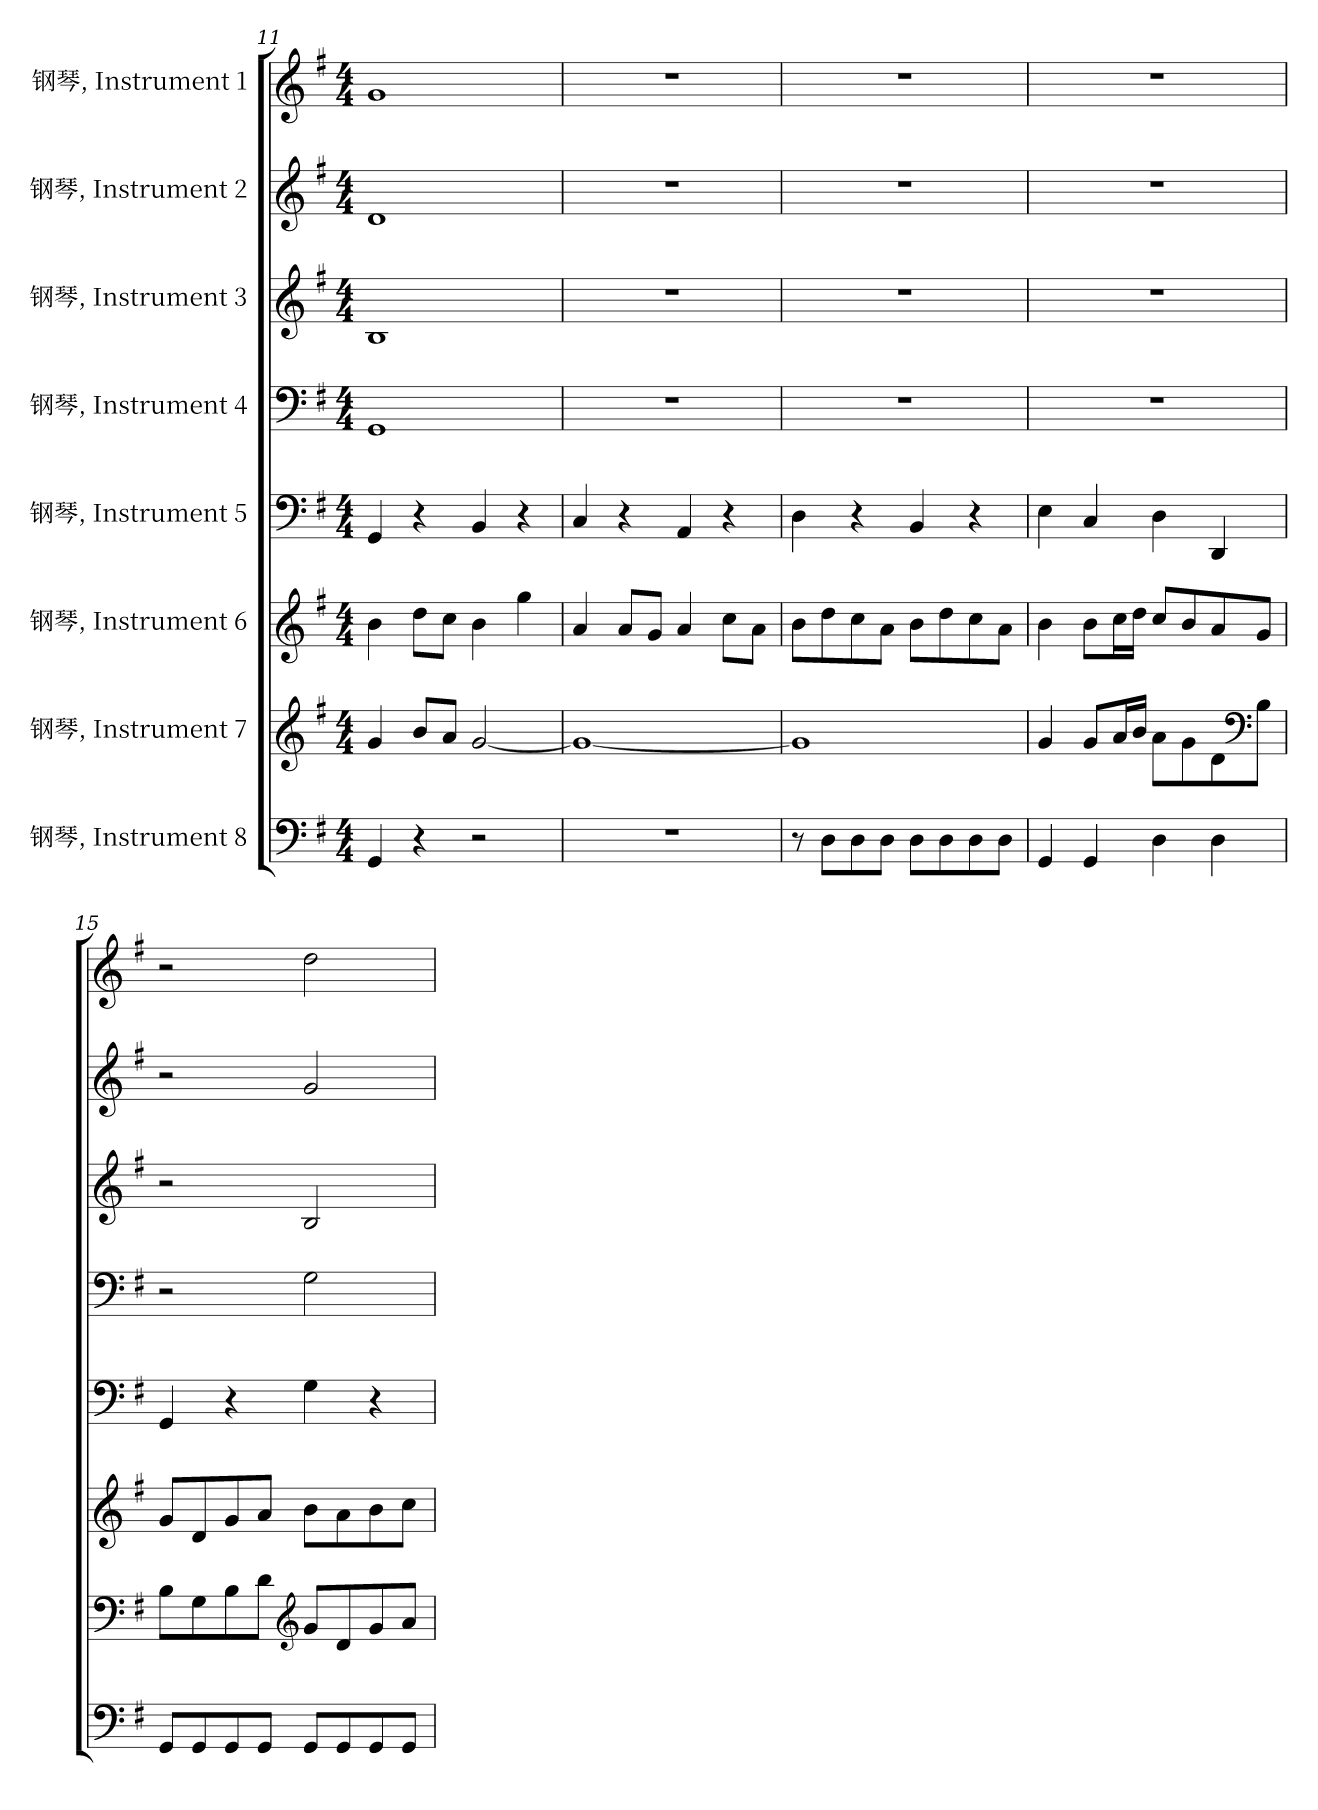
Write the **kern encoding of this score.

**kern	**kern	**kern	**kern	**kern	**kern	**kern	**kern
*part8	*part7	*part6	*part5	*part4	*part3	*part2	*part1
*staff8	*staff7	*staff6	*staff5	*staff4	*staff3	*staff2	*staff1
*I"钢琴, Instrument 8	*I"钢琴, Instrument 7	*I"钢琴, Instrument 6	*I"钢琴, Instrument 5	*I"钢琴, Instrument 4	*I"钢琴, Instrument 3	*I"钢琴, Instrument 2	*I"钢琴, Instrument 1
*clefF4	*clefG2	*clefG2	*clefF4	*clefF4	*clefG2	*clefG2	*clefG2
*k[f#]	*k[f#]	*k[f#]	*k[f#]	*k[f#]	*k[f#]	*k[f#]	*k[f#]
*M4/4	*M4/4	*M4/4	*M4/4	*M4/4	*M4/4	*M4/4	*M4/4
=11	=11	=11	=11	=11	=11	=11	=11
4GG/	4g/	4b\	4GG/	1GG	1B	1d	1g
4r	8b/L	8dd\L	4r	.	.	.	.
.	8a/J	8cc\J	.	.	.	.	.
2r	[2g/	4b\	4BB/	.	.	.	.
.	.	4gg\	4r	.	.	.	.
=12	=12	=12	=12	=12	=12	=12	=12
1r	1g_	4a/	4C/	1r	1r	1r	1r
.	.	8a/L	4r	.	.	.	.
.	.	8g/J	.	.	.	.	.
.	.	4a/	4AA/	.	.	.	.
.	.	8cc\L	4r	.	.	.	.
.	.	8a\J	.	.	.	.	.
=13	=13	=13	=13	=13	=13	=13	=13
8r	1g]	8b\L	4D\	1r	1r	1r	1r
8D\L	.	8dd\	.	.	.	.	.
8D\	.	8cc\	4r	.	.	.	.
8D\J	.	8a\J	.	.	.	.	.
8D\L	.	8b\L	4BB/	.	.	.	.
8D\	.	8dd\	.	.	.	.	.
8D\	.	8cc\	4r	.	.	.	.
8D\J	.	8a\J	.	.	.	.	.
=14	=14	=14	=14	=14	=14	=14	=14
4GG/	4g/	4b\	4E\	1r	1r	1r	1r
4GG/	8g/L	8b\L	4C/	.	.	.	.
.	16a/L	16cc\L	.	.	.	.	.
.	16b/JJ	16dd\JJ	.	.	.	.	.
4D\	8a\L	8cc/L	4D\	.	.	.	.
.	8g\	8b/	.	.	.	.	.
4D\	8d\	8a/	4DD/	.	.	.	.
*	*clefF4	*	*	*	*	*	*
.	8B\J	8g/J	.	.	.	.	.
!!LO:PB:g=z
=15	=15	=15	=15	=15	=15	=15	=15
8GG/L	8B\L	8g/L	4GG/	2r	2r	2r	2r
8GG/	8G\	8d/	.	.	.	.	.
8GG/	8B\	8g/	4r	.	.	.	.
8GG/J	8d\J	8a/J	.	.	.	.	.
*	*clefG2	*	*	*	*	*	*
8GG/L	8g/L	8b\L	4G\	2G\	2B/	2g/	2dd\
8GG/	8d/	8a\	.	.	.	.	.
8GG/	8g/	8b\	4r	.	.	.	.
8GG/J	8a/J	8cc\J	.	.	.	.	.
=	=	=	=	=	=	=	=
*-	*-	*-	*-	*-	*-	*-	*-
